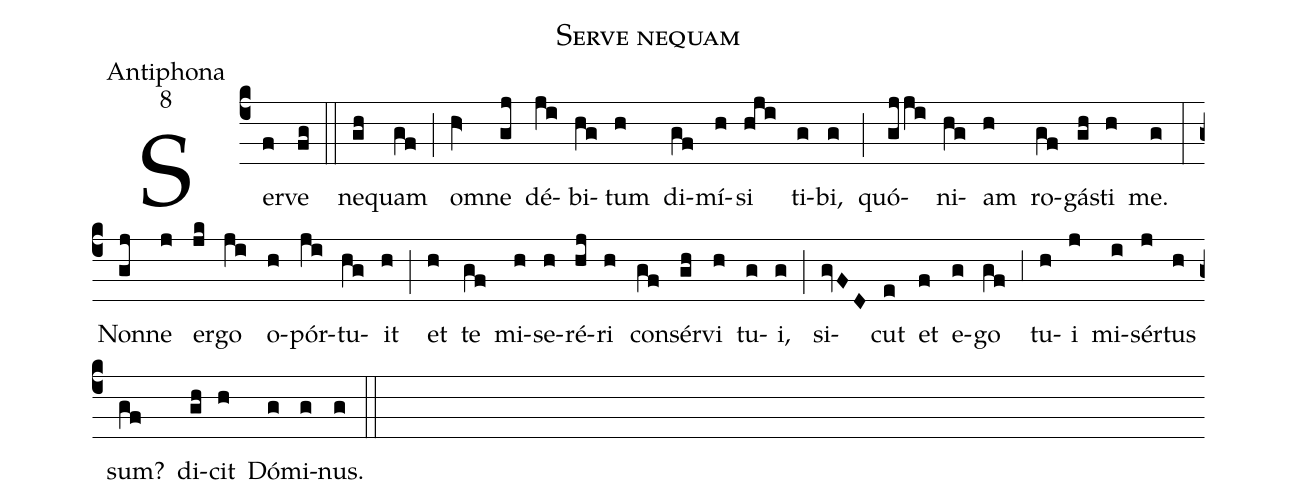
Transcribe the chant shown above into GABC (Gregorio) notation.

name:Serve nequam;
office-part:Antiphona;
mode:8;
%%
(c4) Ser(f)ve(fg) (::)
ne(gh)quam(gf) (;) o(hV>)mne(gj) dé(ji)bi(hg)tum(h) di(gf)mí(h)si(hji) ti(g)bi,(g) (;) quó(gjji)ni(hg)am(h) ro(gf)gá(gh)sti(h) me.(g) (:)
Non(gj)ne(j) er(jk)go(ji) o(h)pór(ji)tu(hg)it(h) (;) et(h) te(gf) mi(h)se(h)ré(hj)ri(h) con(gf)sér(gh)vi(h) tu(g)i,(g) (;) si(gvFD)cut(e) et(f) e(g)go(gf) (,3) tu(h)i(j) mi(i)sér(j)tus(h) sum?(gf) di(gh)cit(h) Dó(g)mi(g)nus.(g) (::)
